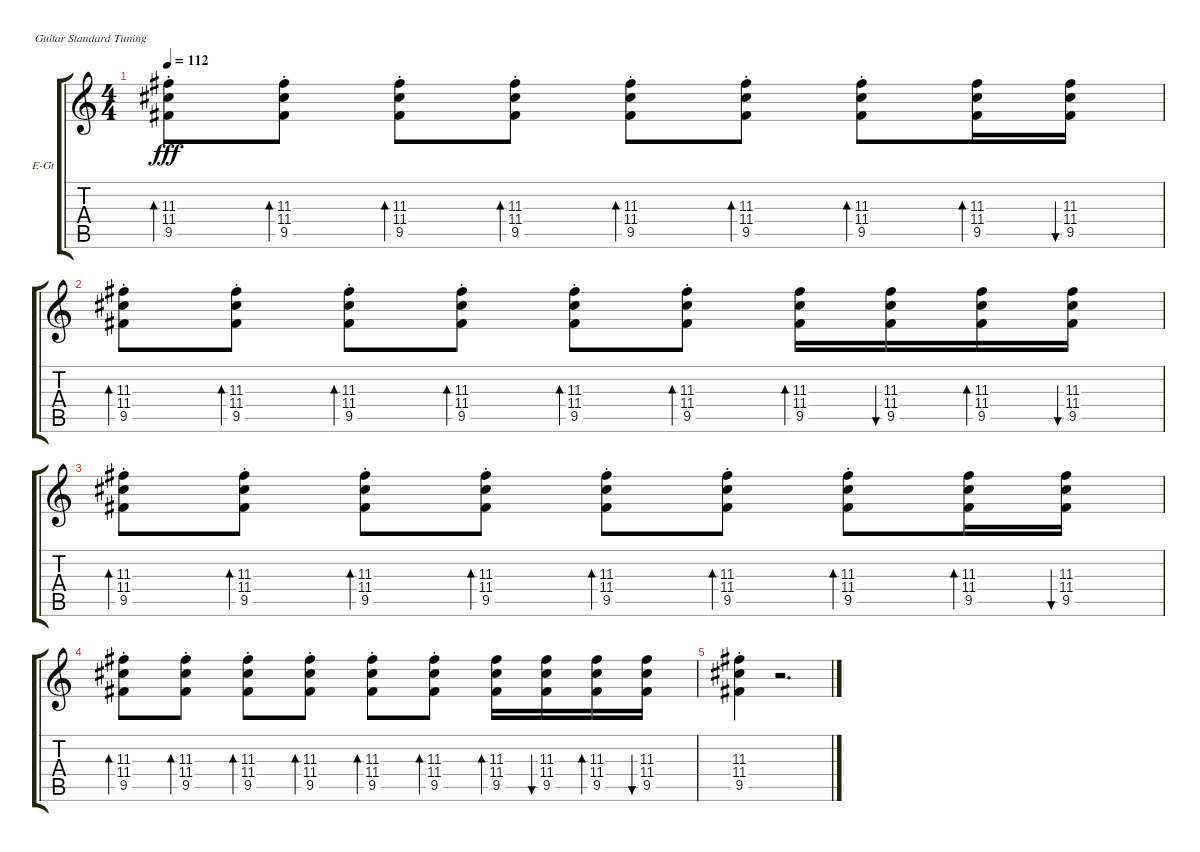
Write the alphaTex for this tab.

\defaultSystemsLayout 4
\bracketExtendMode groupsimilarinstruments
\firstSystemTrackNameOrientation horizontal
\otherSystemsTrackNameOrientation horizontal
\track ("Turner" "E-Gt") {instrument electricguitarclean}
\staff {score tabs}
\tuning (E4 B3 G3 D3 A2 E2)
\ts (4 4)
\tempo 112
\clef g2
\ks c
(9.5{st} 11.4{st} 11.3{st}).8{bd 37 dy fff instrument electricguitarclean} (9.5{st} 11.4{st} 11.3{st}).8{bd 37} (9.5{st} 11.4{st} 11.3{st}).8{bd 37} (9.5{st} 11.4{st} 11.3{st}).8{bd 37} (9.5{st} 11.4{st} 11.3{st}).8{bd 37} (9.5{st} 11.4{st} 11.3{st}).8{bd 37} (9.5{st} 11.4{st} 11.3{st}).8{bd 37} (9.5 11.4 11.3).16{bd 34} (9.5 11.4 11.3).16{bu 33} |
(9.5{st} 11.4{st} 11.3{st}).8{bd 33} (9.5{st} 11.4{st} 11.3{st}).8{bd 33} (9.5{st} 11.4{st} 11.3{st}).8{bd 33} (9.5{st} 11.4{st} 11.3{st}).8{bd 33} (9.5{st} 11.4{st} 11.3{st}).8{bd 33} (9.5{st} 11.4{st} 11.3{st}).8{bd 33} (9.5 11.4 11.3).16{bd 33} (9.5 11.4 11.3).16{bu 33} (9.5 11.4 11.3).16{bd 33} (9.5 11.4 11.3).16{bu 33} |
(9.5{st} 11.4{st} 11.3{st}).8{bd 37} (9.5{st} 11.4{st} 11.3{st}).8{bd 37} (9.5{st} 11.4{st} 11.3{st}).8{bd 37} (9.5{st} 11.4{st} 11.3{st}).8{bd 37} (9.5{st} 11.4{st} 11.3{st}).8{bd 37} (9.5{st} 11.4{st} 11.3{st}).8{bd 37} (9.5{st} 11.4{st} 11.3{st}).8{bd 37} (9.5 11.4 11.3).16{bd 34} (9.5 11.4 11.3).16{bu 33} |
(9.5{st} 11.4{st} 11.3{st}).8{bd 33} (9.5{st} 11.4{st} 11.3{st}).8{bd 33} (9.5{st} 11.4{st} 11.3{st}).8{bd 33} (9.5{st} 11.4{st} 11.3{st}).8{bd 33} (9.5{st} 11.4{st} 11.3{st}).8{bd 33} (9.5{st} 11.4{st} 11.3{st}).8{bd 33} (9.5 11.4 11.3).16{bd 33} (9.5 11.4 11.3).16{bu 33} (9.5 11.4 11.3).16{bd 33} (9.5 11.4 11.3).16{bu 33} |
(9.5{st} 11.4{st} 11.3{st}).4 r.2{d}
